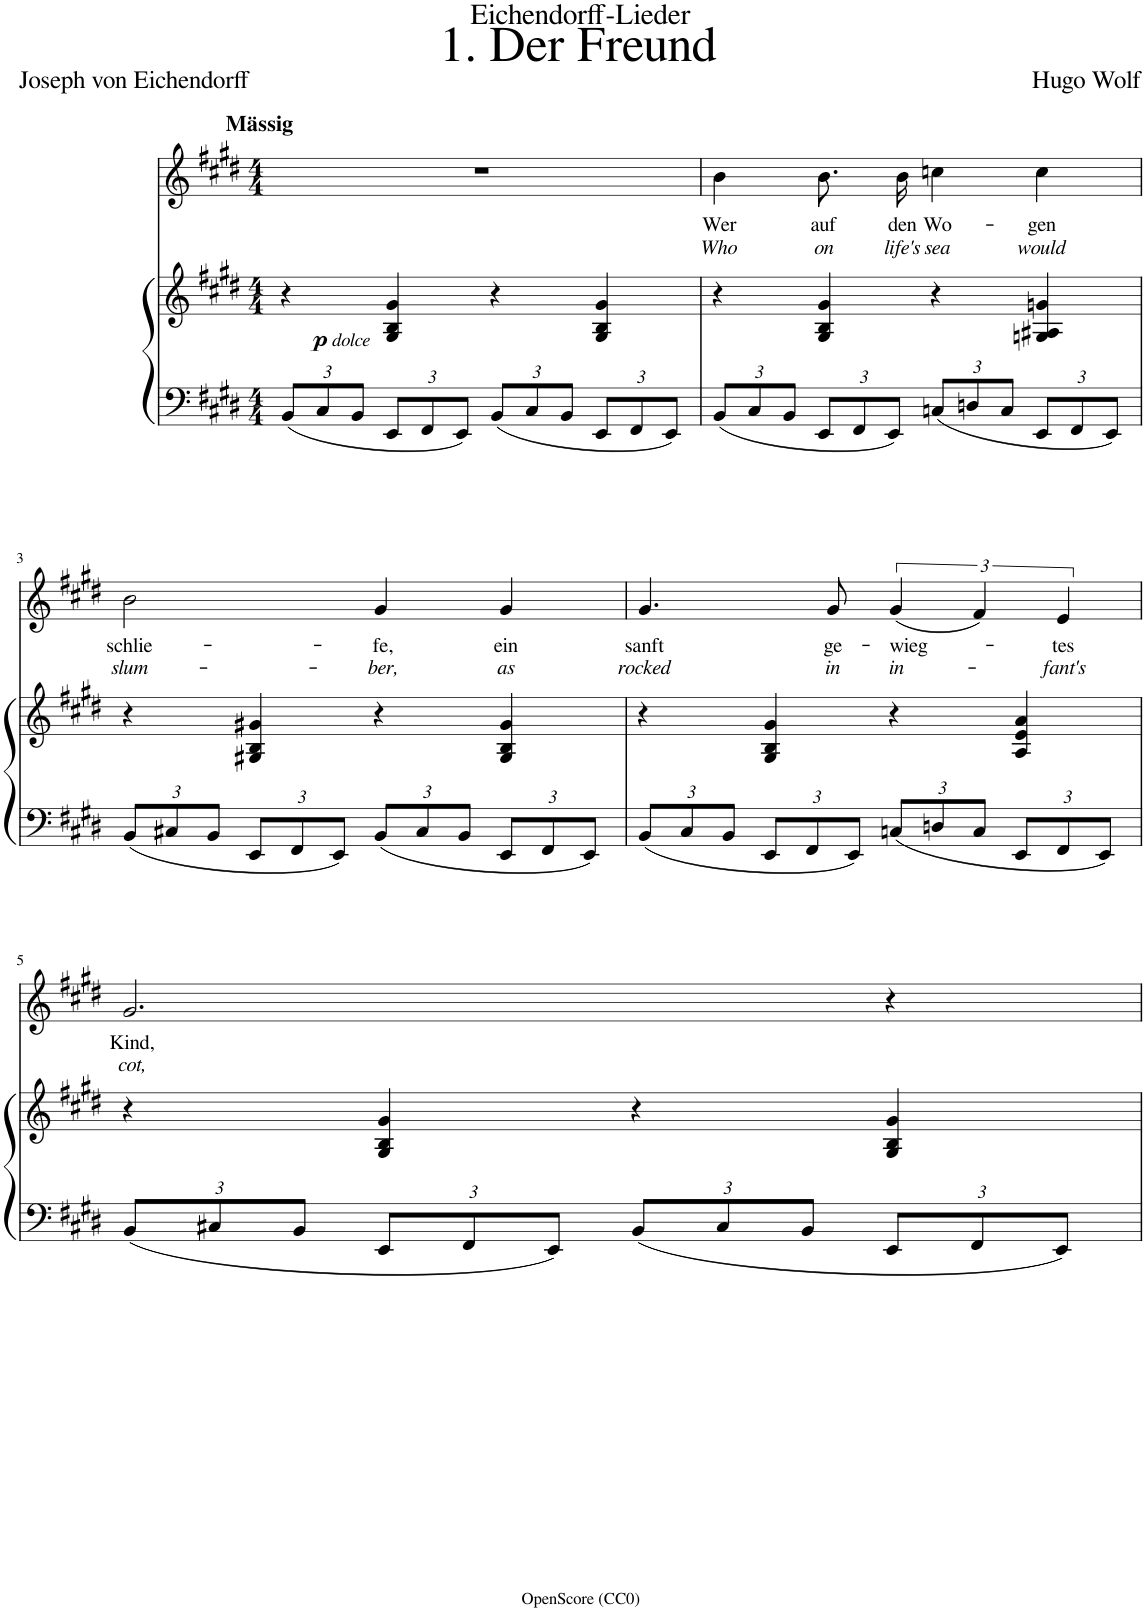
**kern	**kern	**dynam	**kern	**text	**text
*part2	*part2	*part2	*part1	*part1	*part1
*staff3	*staff2	*staff2/3	*staff1	*staff1	*staff1
*I"Piano	*	*	*	*	*
*I'Pno	*	*	*	*	*
*clefF4	*clefG2	*	*clefG2	*	*
*k[f#c#g#d#]	*k[f#c#g#d#]	*	*k[f#c#g#d#]	*	*
*M4/4	*M4/4	*	*M4/4	*	*
*Xbrackettup	*	*	*	*	*
=1	=1	=1	=1	=1	=1
!	!	!	!LO:TX:a:B:t=Mässig	!	!
!	!	!LO:DY:b	!	!	!
!	!	!LO:DY:n=1:b	!	!	!
12BB/L	4r	p other-dynamics	1r	.	.
12C#/	.	.	.	.	.
12BB/J	.	.	.	.	.
12EE/L	4G#/ 4B/ 4g#/	.	.	.	.
12FF#/	.	.	.	.	.
12EE/J	.	.	.	.	.
12BB/L	4r	.	.	.	.
12C#/	.	.	.	.	.
12BB/J	.	.	.	.	.
12EE/L	4G#/ 4B/ 4g#/	.	.	.	.
12FF#/	.	.	.	.	.
12EE/J	.	.	.	.	.
=2	=2	=2	=2	=2	=2
!	!	!	!	!LO:LY:b	!LO:LY:b
12BB/L	4r	.	4b\	Wer	Who
12C#/	.	.	.	.	.
12BB/J	.	.	.	.	.
!	!	!	!	!LO:LY:b	!LO:LY:b
12EE/L	4G#/ 4B/ 4g#/	.	8.b\L	auf	on
12FF#/	.	.	.	.	.
12EE/J	.	.	.	.	.
!	!	!	!	!LO:LY:b	!LO:LY:b
.	.	.	16b\Jk	den	life's
!	!	!	!	!LO:LY:b	!LO:LY:b
12Cn/L	4r	.	4ccn\	Wo-	sea
12Dn/	.	.	.	.	.
12C/J	.	.	.	.	.
!	!	!	!	!LO:LY:b	!LO:LY:b
12EE/L	4Gn/ 4A#X/ 4gn/	.	4cc\	-gen	would
12FF#/	.	.	.	.	.
12EE/J	.	.	.	.	.
!!LO:LB:g=z
=3	=3	=3	=3	=3	=3
!	!	!	!	!LO:LY:b	!LO:LY:b
12BB/L	4r	.	2b\	schlie-	slum-
12C#X/	.	.	.	.	.
12BB/J	.	.	.	.	.
12EE/L	4G#X/ 4B/ 4g#X/	.	.	.	.
12FF#/	.	.	.	.	.
12EE/J	.	.	.	.	.
!	!	!	!	!LO:LY:b	!LO:LY:b
12BB/L	4r	.	4g#/	-fe,	-ber,
12C#/	.	.	.	.	.
12BB/J	.	.	.	.	.
!	!	!	!	!LO:LY:b	!LO:LY:b
12EE/L	4G#/ 4B/ 4g#/	.	4g#/	ein	as
12FF#/	.	.	.	.	.
12EE/J	.	.	.	.	.
=4	=4	=4	=4	=4	=4
!	!	!	!	!LO:LY:b	!LO:LY:b
12BB/L	4r	.	4.g#/	sanft	rocked
12C#/	.	.	.	.	.
12BB/J	.	.	.	.	.
12EE/L	4G#/ 4B/ 4g#/	.	.	.	.
12FF#/	.	.	.	.	.
!	!	!	!	!LO:LY:b	!LO:LY:b
.	.	.	8g#/	ge-	in
12EE/J	.	.	.	.	.
!	!	!	!	!LO:LY:b	!LO:LY:b
12Cn/L	4r	.	(6g#/	-wieg-	in-
12Dn/	.	.	.	.	.
12C/J	.	.	6f#/)	.	.
12EE/L	4A/ 4e/ 4a/	.	.	.	.
!	!	!	!	!LO:LY:b	!LO:LY:b
12FF#/	.	.	6e/	-tes	-fant's
12EE/J	.	.	.	.	.
!!LO:LB:g=z
=5	=5	=5	=5	=5	=5
!	!	!	!	!LO:LY:b	!LO:LY:b
12BB/L	4r	.	2.g#/	Kind,	cot,
12C#X/	.	.	.	.	.
12BB/J	.	.	.	.	.
12EE/L	4G#/ 4B/ 4g#/	.	.	.	.
12FF#/	.	.	.	.	.
12EE/J	.	.	.	.	.
12BB/L	4r	.	.	.	.
12C#/	.	.	.	.	.
12BB/J	.	.	.	.	.
12EE/L	4G#/ 4B/ 4g#/	.	4r	.	.
12FF#/	.	.	.	.	.
12EE/J	.	.	.	.	.
=	=	=	=	=	=
*-	*-	*-	*-	*-	*-
